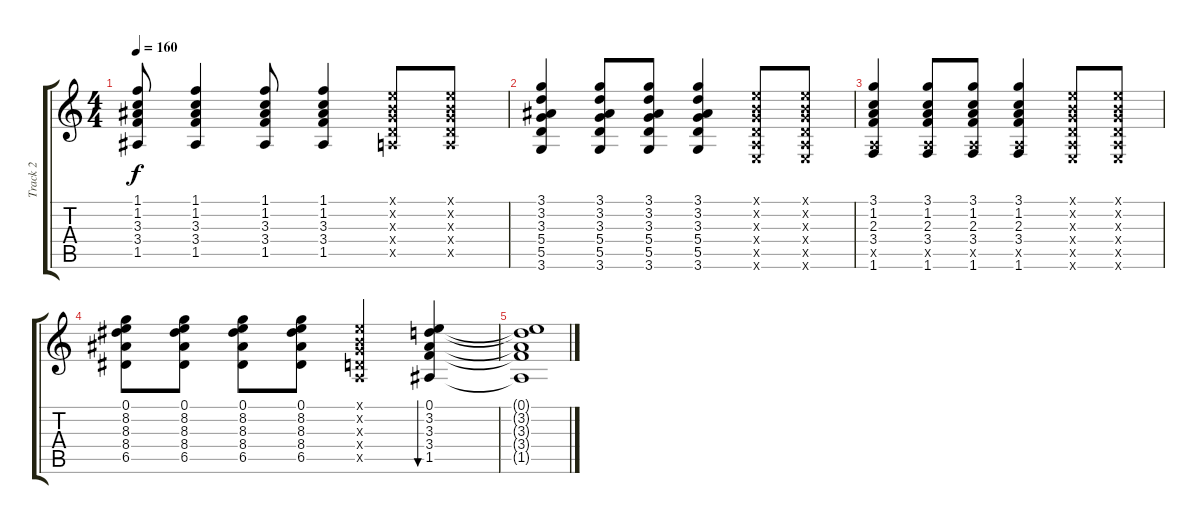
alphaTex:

\track ("Track 2" "Track 2") {instrument acousticguitarsteel}
\staff {score tabs}
\tuning (E4 B3 G3 D3 A2 E2) {hide}
\ts (4 4)
\tempo 160
\clef g2
\ks c
(1.1{t} 1.2{t} 3.3{t} 3.4{t} 1.5{t}).8{dy f} (1.1 1.2 3.3 3.4 1.5).4 (1.1 1.2 3.3 3.4 1.5).8 (1.1 1.2 3.3 3.4 1.5).4 (0.1{x} 0.2{x} 0.3{x} 0.4{x} 0.5{x}).8 (0.1{x} 0.2{x} 0.3{x} 0.4{x} 0.5{x}).8 |
(3.1 3.2 3.3 5.4 5.5 3.6).4 (3.1 3.2 3.3 5.4 5.5 3.6).8 (3.1 3.2 3.3 5.4 5.5 3.6).8 (3.1 3.2 3.3 5.4 5.5 3.6).4 (0.1{x} 0.2{x} 0.3{x} 0.4{x} 0.5{x} 0.6{x}).8 (0.1{x} 0.2{x} 0.3{x} 0.4{x} 0.5{x} 0.6{x}).8 |
(3.1 1.2 2.3 3.4 0.5{x} 1.6).4 (3.1 1.2 2.3 3.4 0.5{x} 1.6).8 (3.1 1.2 2.3 3.4 0.5{x} 1.6).8 (3.1 1.2 2.3 3.4 0.5{x} 1.6).4 (0.1{x} 0.2{x} 0.3{x} 0.4{x} 0.5{x} 0.6{x}).8 (0.1{x} 0.2{x} 0.3{x} 0.4{x} 0.5{x} 0.6{x}).8 |
(0.1 8.2 8.3 8.4 6.5).8 (0.1 8.2 8.3 8.4 6.5).8 (0.1 8.2 8.3 8.4 6.5).8 (0.1 8.2 8.3 8.4 6.5).8 (0.1{x} 0.2{x} 0.3{x} 0.4{x} 0.5{x}).4 (0.1 3.2 3.3 3.4 1.5).4{bu 480} |
(0.1{t} 3.2{t} 3.3{t} 3.4{t} 1.5{t}).1
